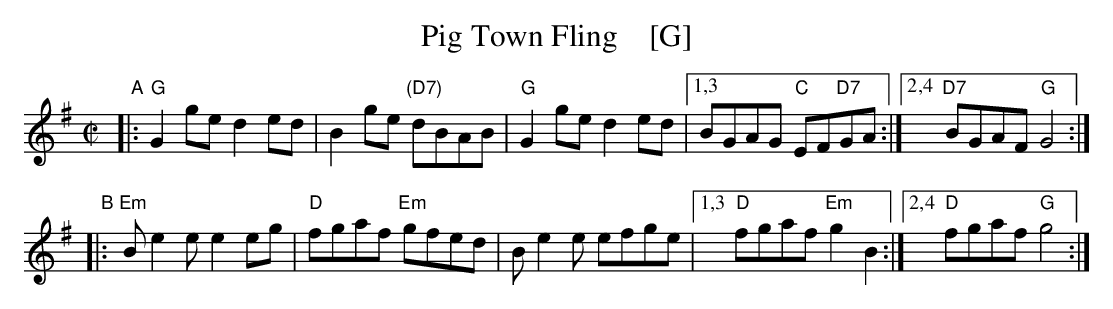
X:1
T: Pig Town Fling    [G]
M: C|
L: 1/8
K: G
"A"|:\
"G"G2ge d2ed | B2ge "(D7)"dBAB | "G"G2ge d2ed |\
[1,3 BGAG "C"EF"D7"GA :|[2,4 "D7"BGAF "G"G4 :|
"B"|:\
"Em"Be2e e2eg | "D"fgaf "Em"gfed | Be2e efge |\
[1,3 "D"fgaf "Em"g2B2 :|[2,4 "D"fgaf "G"g4 :|
